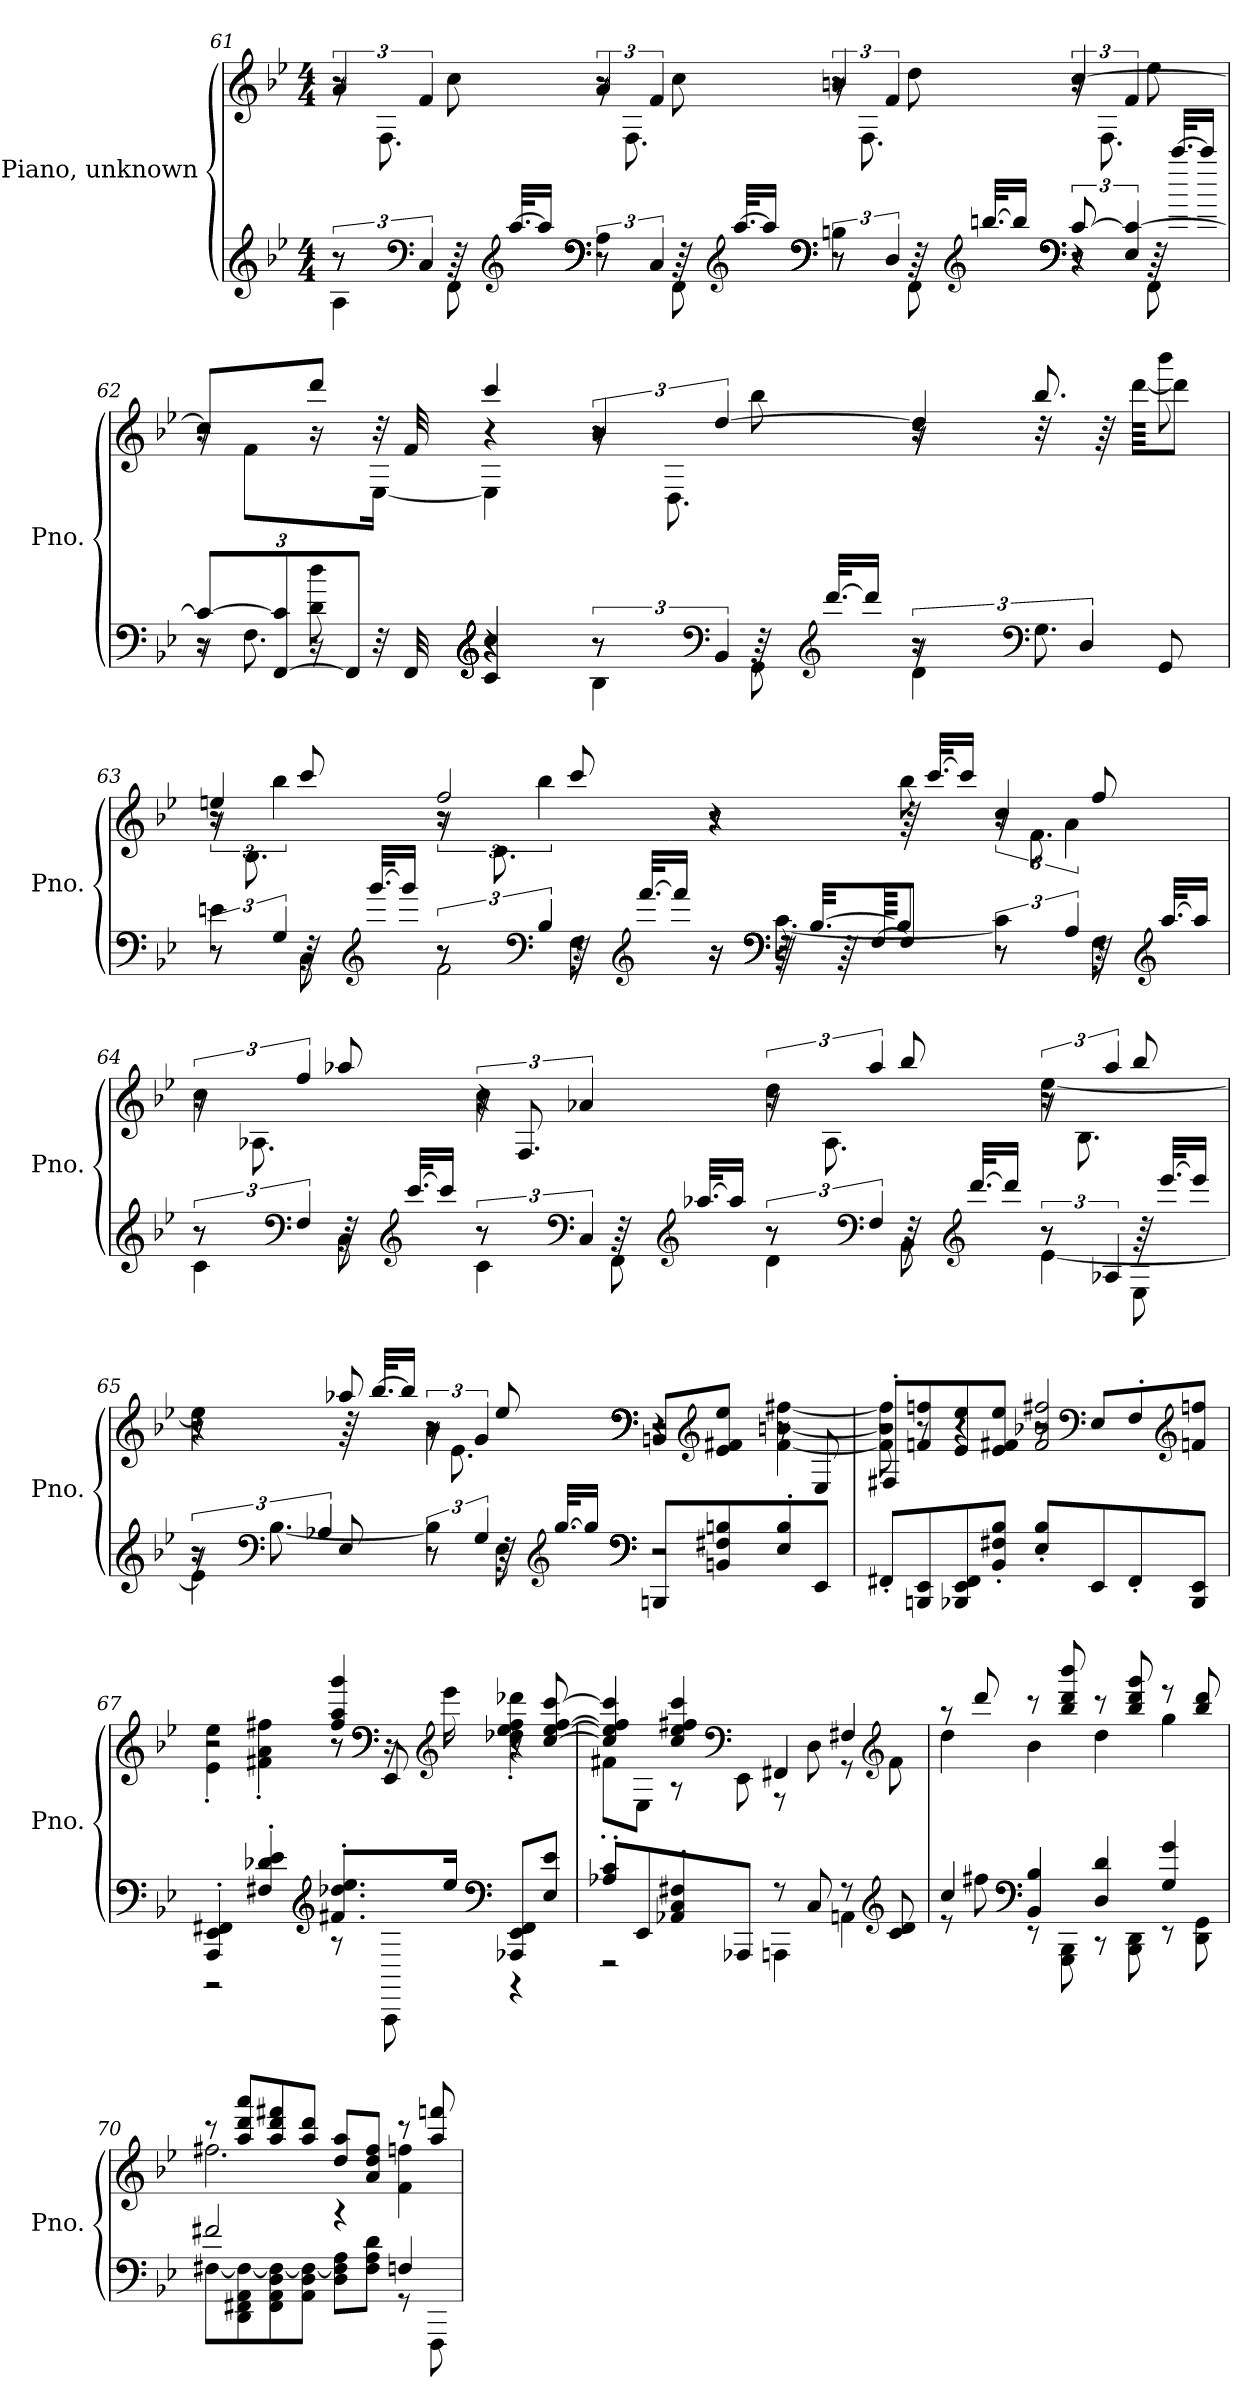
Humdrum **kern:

**kern	**kern
*part1	*part1
*staff2	*staff1
*I"Piano, unknown	*
*I'Pno.	*
!!LO:LB:g=z
*clefG2	*clefG2
*k[b-e-]	*k[b-e-]
*M4/4	*M4/4
=61	=61
*^	*^
*	*^	*	*^
*	*	*^	*	*	*^
8r	4A\	12r	8r	4a/	8r	12r	16r
.	.	.	.	.	.	.	8.F\
*clefF4	*	*	*	*	*	*	*
.	.	6C/	.	.	.	6f/	.
64r	.	.	8FF\	.	8cc\	.	.
*clefG2	*	*	*	*	*	*	*
[32.aa/KLL	.	.	.	.	.	.	.
16aa/JJ]	.	.	.	.	.	.	.
*clefF4	*	*	*	*	*	*	*
8r	4A\	12r	8r	4a/	8r	12r	16r
.	.	.	.	.	.	.	8.F\
.	.	6C/	.	.	.	6f/	.
64r	.	.	8FF\	.	8cc\	.	.
*clefG2	*	*	*	*	*	*	*
[32.aa/KLL	.	.	.	.	.	.	.
16aa/JJ]	.	.	.	.	.	.	.
*clefF4	*	*	*	*	*	*	*
8r	4Bn\	12r	8r	4bn/	8r	12r	16r
.	.	.	.	.	.	.	8.F\
.	.	6D/	.	.	.	6f/	.
64r	.	.	8FF\	.	8dd\	.	.
*clefG2	*	*	*	*	*	*	*
[32.bbn/KLL	.	.	.	.	.	.	.
16bb/JJ]	.	.	.	.	.	.	.
*clefF4	*	*	*	*	*	*	*
8r	4r	[12c/	8r	[4cc/	8r	12r	16r
.	.	.	.	.	.	.	8.F\
.	.	6E-/ 6c/_	.	.	.	6f/	.
64r	.	.	8FF\	.	8ee-\	.	.
[32.ccc/KLL	.	.	.	.	.	.	.
16ccc/JJ]	.	.	.	.	.	.	.
!!LO:LB:g=z	!!	!!	!!
=62	=62	=62	=62	=62	=62	=62	=62
*	*	*Xbrackettup	*	*	*	*	*
8r	16r	12c/L_	8r	8cc/L]	16r	8r	2r
.	8.F\	.	.	.	8f\L	.	.
.	.	[12FF/ 12c/]	.	.	.	.	.
16r	.	.	8d\ 8dd\	8ddd/J	.	16r	.
.	.	12FF/J]	.	.	.	.	.
32r	.	.	.	.	[16E-\Jk	32r	.
32FF/	.	.	.	.	.	32f/	.
*clefG2	*	*	*	*	*	*	*
4r	4r	4c/ 4cc/	4r	4r	4E-\]	4ccc/	.
*	*	*brackettup	*	*	*	*	*
8r	4B-\	12r	8r	4b-/	8r	12r	16r
.	.	.	.	.	.	.	8.D\
*clefF4	*	*	*	*	*	*	*
.	.	6BB-/	.	.	.	[6dd/	.
64r	.	.	8GG\	.	8bb-\	.	.
*clefG2	*	*	*	*	*	*	*
[32.ddd/KLL	.	.	.	.	.	.	.
16ddd/JJ]	.	.	.	.	.	.	.
8r	4d\	12r	16r	16r	8r	4dd/]	16r
*clefF4	*	*	*	*	*	*	*
.	.	.	8.G\	8.bb-/	.	.	32r
.	.	6D/	.	.	.	.	.
.	.	.	.	.	.	.	64r
.	.	.	.	.	.	.	[64ddd\KKKL
8GG/	.	.	.	.	8bbb-\	.	8ddd\J]
!!LO:LB:g=z	!!	!!	!!
=63	=63	=63	=63	=63	=63	=63	=63
8r	4en\	12r	8r	8r	12r	4een/	16r
.	.	.	.	.	.	.	8.B-\
.	.	6G/	.	.	6bb-\	.	.
64r	.	.	8C\	8ccc/	.	.	.
*clefG2	*	*	*	*	*	*	*
[32.ggg/KLL	.	.	.	.	.	.	.
16ggg/JJ]	.	.	.	.	.	.	.
8r	2f\	12r	8r	8r	12r	2ff/	16r
.	.	.	.	.	.	.	8.c\
*clefF4	*	*	*	*	*	*	*
.	.	6B-/	.	.	6bb-\	.	.
64r	.	.	8F\	8ccc/	.	.	.
*clefG2	*	*	*	*	*	*	*
[32.fff/KLL	.	.	.	.	.	.	.
16fff/JJ]	.	.	.	.	.	.	.
16r	.	16r	16r	8r	8r	.	4r
*clefF4	*	*	*	*	*	*	*
32r	.	64r	[8.c\	.	.	.	.
.	.	[32.B-/KKL	.	.	.	.	.
64r	.	.	.	.	.	.	.
[64F/KKKL	.	.	.	.	.	.	.
8F/J]	.	8B-/J]	.	64r	8bb-\	.	.
.	.	.	.	[32.ccc/KLL	.	.	.
.	.	.	.	16ccc/JJ]	.	.	.
8r	8r	12r	4c\]	8r	12r	4cc/	16r
.	.	.	.	.	.	.	8.f\
.	.	6A/	.	.	6a\	.	.
64r	8F\	.	.	8ff/	.	.	.
*clefG2	*	*	*	*	*	*	*
[32.aa/KLL	.	.	.	.	.	.	.
16aa/JJ]	.	.	.	.	.	.	.
!!LO:PB:g=z	!!	!!	!!
=64	=64	=64	=64	=64	=64	=64	=64
8r	4c\	12r	8r	8r	4cc\	12r	16r
.	.	.	.	.	.	.	8.A-X\
*clefF4	*	*	*	*	*	*	*
.	.	6F/	.	.	.	6ff/	.
64r	.	.	8C\	8aa-X/	.	.	.
*clefG2	*	*	*	*	*	*	*
[32.ccc/KLL	.	.	.	.	.	.	.
16ccc/JJ]	.	.	.	.	.	.	.
8r	4c\	12r	8r	16r	4cc\	12r	4r
.	.	.	.	8.F/	.	.	.
*clefF4	*	*	*	*	*	*	*
.	.	6C/	.	.	.	6a-X/	.
64r	.	.	8FF\	.	.	.	.
*clefG2	*	*	*	*	*	*	*
[32.aa-X/KLL	.	.	.	.	.	.	.
16aa-/JJ]	.	.	.	.	.	.	.
8r	4d\	12r	8r	8r	4dd\	12r	16r
.	.	.	.	.	.	.	8.A-\
*clefF4	*	*	*	*	*	*	*
.	.	6F/	.	.	.	6aa-/	.
64r	.	.	8BB-\	8bb-/	.	.	.
*clefG2	*	*	*	*	*	*	*
[32.ddd/KLL	.	.	.	.	.	.	.
16ddd/JJ]	.	.	.	.	.	.	.
8r	[4e-\	12r	8r	8r	[4ee-\	12r	16r
.	.	.	.	.	.	.	8.B-\
.	.	6A-X/	.	.	.	6aa-/	.
64r	.	.	8E-\	8bb-/	.	.	.
[32.eee-/KLL	.	.	.	.	.	.	.
16eee-/JJ]	.	.	.	.	.	.	.
!!LO:LB:g=z	!!	!!	!!
=65	=65	=65	=65	=65	=65	=65	=65
8r	4e-\]	12r	16r	8r	4ee-\]	8r	4r
*clefF4	*	*	*	*	*	*	*
.	.	.	[8.B-\	.	.	.	.
.	.	6A-X/	.	.	.	.	.
8E-/	.	.	.	8aa-X/	.	64r	.
.	.	.	.	.	.	[32.bb-/KLL	.
.	.	.	.	.	.	16bb-/JJ]	.
8r	8r	12r	4B-\]	8r	4b-\	12r	16r
.	.	.	.	.	.	.	8.e-\
.	.	6G/	.	.	.	6g/	.
64r	8E-\	.	.	8ee-/	.	.	.
*clefG2	*	*	*	*	*	*	*
[32.gg/KLL	.	.	.	.	.	.	.
16gg/JJ]	.	.	.	.	.	.	.
*clefF4	*	*	*	*clefF4	*	*	*
2r	2r	8BBBn/L	2r	2r	4r	8BBn/L	2r
*	*	*	*	*clefG2	*	*	*
.	.	8BBn/ 8F#X/ 8Bn/	.	.	.	8e-/ 8f#X/ 8ee-/J	.
.	.	8E-/' 8B/'	.	.	[4f#\ [4bn\ [4ff#X\	8r	.
.	.	8EE-/J	.	.	.	8E-/	.
*v	*v	*v	*v	*	*	*	*
*	*	*	*v	*v
!!LO:LB:g=z
=66	=66	=66	=66
8FF#X'/L	2r	8f#\] 8b\] 8ff#\]	8F#X'/L
8BBBn/ 8EE-/	.	8r	8fn/ 8ffn/
8BBB-X/ 8EE-/ 8FF#/	.	4r	8e-/ 8ee-/
8BB-/' 8F#X/' 8B-/'J	.	.	8e-/ 8f#X/ 8ee-/J
8E-/' 8B-/'L	2f#/ 2b-X/ 2ff#X/	2r	8r
*	*clefF4	*	*
8EE-/	.	.	8E-/L
8FF#'/	.	.	8F#'/
*	*clefG2	*	*
8BBB-/ 8EE-/J	.	.	8fn/ 8ffn/J
=67	=67	=67	=67
*^	*	*	*
4AAA/' 4EE-/' 4FF#X/'	2r	2r	4e-\' 4ee-\'	2r
4F#X/' 4d-X/' 4e-/'	.	.	4f#X\' 4a\' 4ff#X\'	.
*clefG2	*	*	*	*
8.f#X/' 8.dd-X/' 8.ee-/'L	8r	4ff#/ 4aa/ 4ggg/	8r	8r
*	*	*clefF4	*	*
.	8AAA\	.	16r	8EE-/
*	*	*clefG2	*	*
16ee-/Jk	.	.	16eee-\	.
*clefF4	*	*	*	*
8AAA-X/ 8EE-/ 8FF#/L	4r	8r	4dd-X\' 4ee-\' 4ff#\' 4ddd-X\'	4r
8E-/ 8e-/J	.	[8cc/ [8ee-/ [8ff#/ [8ccc/	.	.
*	*	*	*v	*v
!!LO:LB:g=z
=68	=68	=68	=68
8A-X/' 8c/'L	2r	4cc/] 4ee-/] 4ff#/] 4ccc/]	8f#X'\L
8EE-/	.	.	8E-\J
8AA-X/' 8C/' 8F#X/'	.	4cc/ 4ee-/ 4ff#X/ 4ccc/	8r
*	*	*clefF4	*
8AAA-X/J	.	.	8EE-\
8r	4AAAn\	4FF#X/	8r
8C/	.	.	8D\
8r	4AAn\	4F#X/	8r
*clefG2	*	*clefG2	*
8c/ 8d/	.	.	8f#\
=69	=69	=69	=69
4cc/	8r	8r	4dd\
.	8ff#X\	8ddd/	.
*clefF4	*	*	*
4BB-/ 4B-/	8r	8r	4b-\
.	8GGG\ 8BBB-\	8bb-/ 8ddd/ 8bbb-/	.
4D/ 4d/	8r	8r	4dd\
.	8BBB-\ 8DD\	8bb-/ 8ddd/ 8ggg/	.
4G/ 4g/	8r	8r	4gg\
.	8DD\ 8GG\	8bb-/ 8ddd/	.
=70	=70	=70	=70
2f#X/	[8F#X\L	8r	2.ff#X\
.	8DD\ 8FF#X\ 8AA\ 8F#\_	8aa/ 8ddd/ 8aaa/L	.
.	8FF#\ 8AA\ 8D\ 8F#\_	8aa/ 8ddd/ 8fff#X/	.
.	8AA\ 8D\ 8F#\_J	8aa/ 8ddd/J	.
4r	8D\ 8F#\] 8A\L	8dd/ 8aa/L	.
.	8F#\ 8A\ 8d\J	8a/ 8dd/ 8ff#/J	.
4Fn/	8r	8r	4f\ 4ffn\
.	8FFF\	8aa/ 8fffn/	.
*v	*v	*	*
*	*v	*v
=	=
*-	*-
